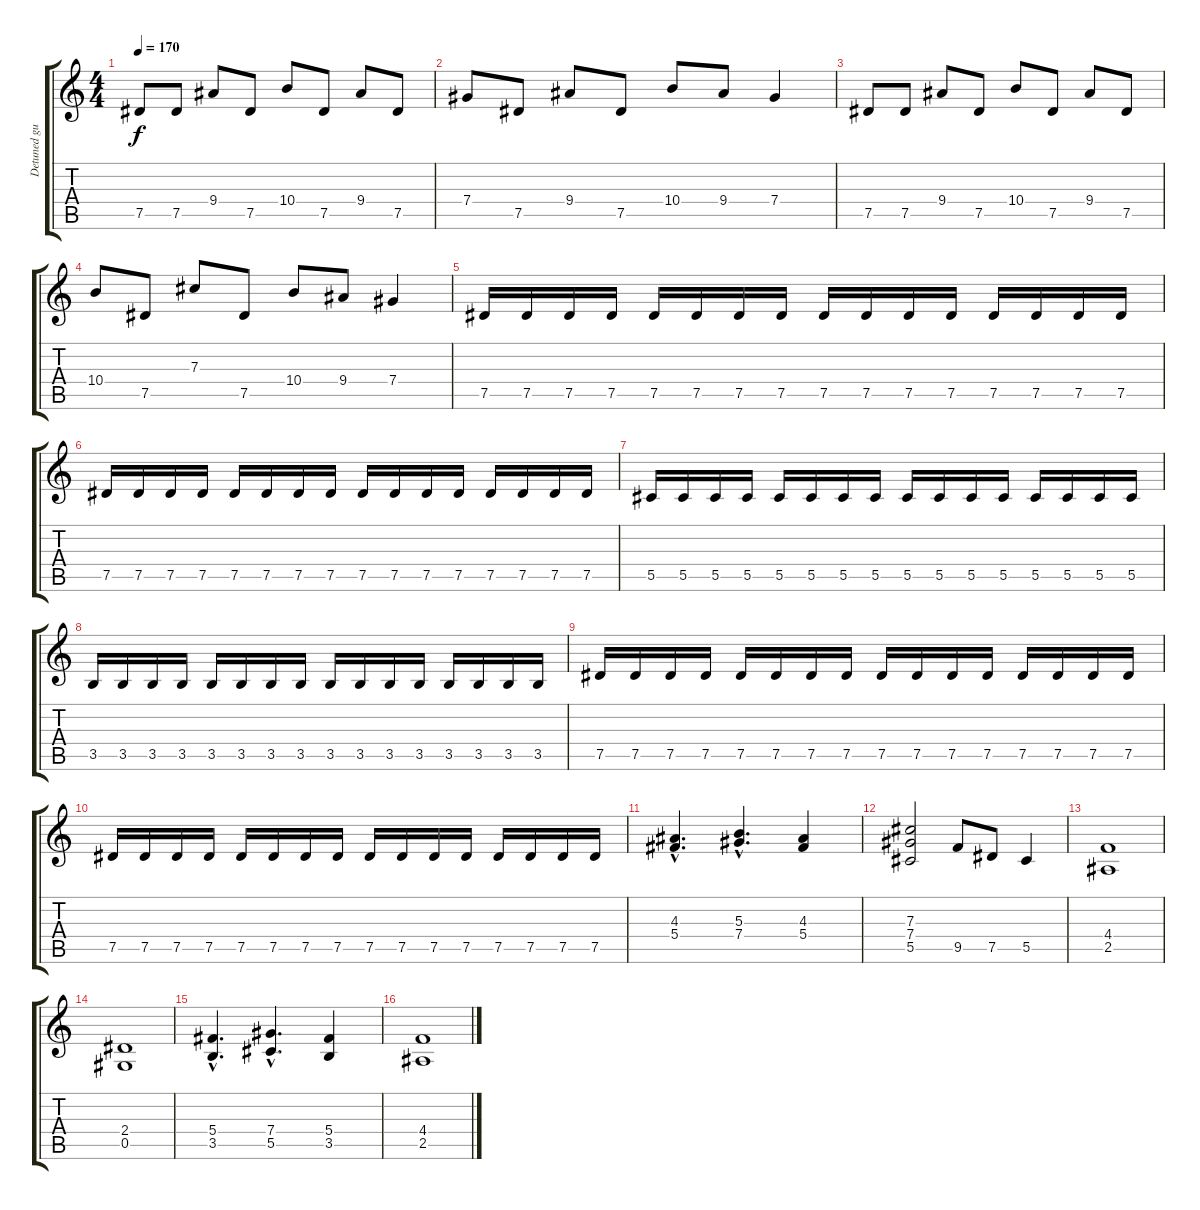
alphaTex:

\track ("Detuned guitar" "Detuned gu") {instrument distortionguitar}
\staff {score tabs}
\tuning (Eb4 Bb3 Gb3 Db3 Ab2 Db2) {hide}
\ts (4 4)
\tempo 170
\clef g2
\ks c
7.5.8{dy f} 7.5.8 9.4.8 7.5.8 10.4.8 7.5.8 9.4.8 7.5.8 |
7.4.8 7.5.8 9.4.8 7.5.8 10.4.8 9.4.8 7.4.4 |
7.5.8 7.5.8 9.4.8 7.5.8 10.4.8 7.5.8 9.4.8 7.5.8 |
10.4.8 7.5.8 7.3.8 7.5.8 10.4.8 9.4.8 7.4.4 |
7.5.16 7.5.16 7.5.16 7.5.16 7.5.16 7.5.16 7.5.16 7.5.16 7.5.16 7.5.16 7.5.16 7.5.16 7.5.16 7.5.16 7.5.16 7.5.16 |
7.5.16 7.5.16 7.5.16 7.5.16 7.5.16 7.5.16 7.5.16 7.5.16 7.5.16 7.5.16 7.5.16 7.5.16 7.5.16 7.5.16 7.5.16 7.5.16 |
5.5.16 5.5.16 5.5.16 5.5.16 5.5.16 5.5.16 5.5.16 5.5.16 5.5.16 5.5.16 5.5.16 5.5.16 5.5.16 5.5.16 5.5.16 5.5.16 |
3.5.16 3.5.16 3.5.16 3.5.16 3.5.16 3.5.16 3.5.16 3.5.16 3.5.16 3.5.16 3.5.16 3.5.16 3.5.16 3.5.16 3.5.16 3.5.16 |
7.5.16 7.5.16 7.5.16 7.5.16 7.5.16 7.5.16 7.5.16 7.5.16 7.5.16 7.5.16 7.5.16 7.5.16 7.5.16 7.5.16 7.5.16 7.5.16 |
7.5.16 7.5.16 7.5.16 7.5.16 7.5.16 7.5.16 7.5.16 7.5.16 7.5.16 7.5.16 7.5.16 7.5.16 7.5.16 7.5.16 7.5.16 7.5.16 |
(4.3{hac} 5.4{hac}).4{d} (5.3{hac} 7.4{hac}).4{d} (4.3 5.4).4 |
(7.3 7.4 5.5).2 9.5.8 7.5.8 5.5.4 |
(4.4 2.5).1 |
(2.4 0.5).1 |
(5.4{hac} 3.5{hac}).4{d} (7.4{hac} 5.5{hac}).4{d} (5.4 3.5).4 |
(4.4 2.5).1
